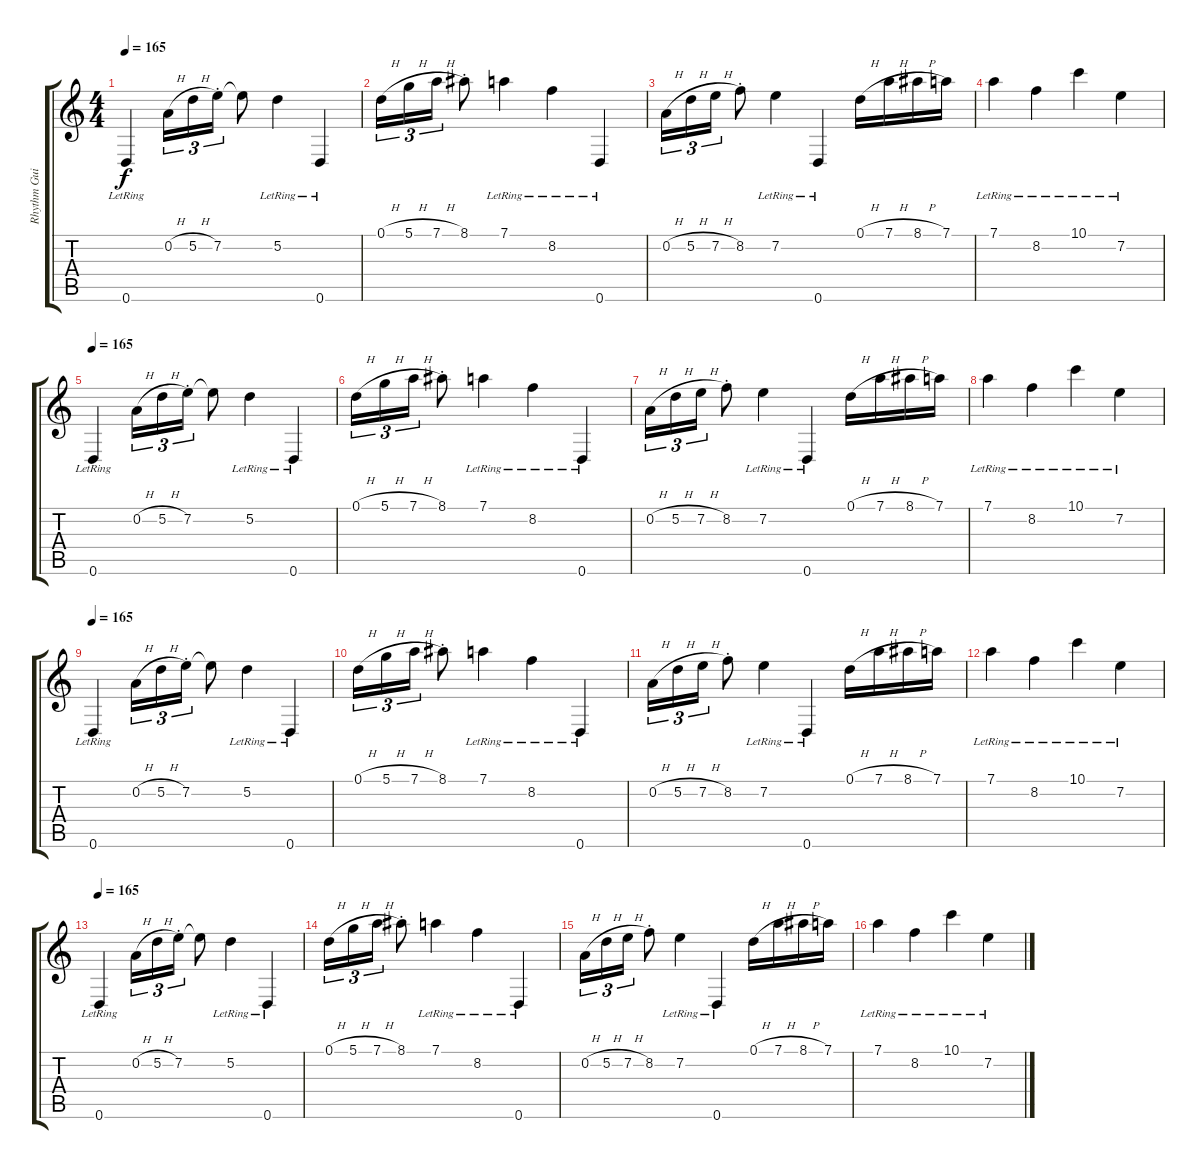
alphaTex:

\track ("Rhythm Guitar (Acoustic)" "Rhythm Gui") {instrument acousticguitarsteel}
\staff {score tabs}
\tuning (D4 A3 F3 C3 G2 D2) {hide}
\ts (4 4)
\tempo 165
\clef g2
\ks c
0.6{lr}.4{dy f} 0.2{h}.16{tu (3 2)} 5.2{h}.16{tu (3 2)} 7.2{st}.16{tu (3 2)} 7.2{t}.8 5.2{lr}.4 0.6{lr}.4 |
0.1{h}.16{tu (3 2)} 5.1{h}.16{tu (3 2)} 7.1{h}.16{tu (3 2)} 8.1{st}.8 7.1{lr}.4 8.2{lr}.4 0.6{lr}.4 |
0.2{h}.16{tu (3 2)} 5.2{h}.16{tu (3 2)} 7.2{h}.16{tu (3 2)} 8.2{st}.8 7.2{lr}.4 0.6{lr}.4 0.1{h}.16 7.1{h}.16 8.1{h}.16 7.1.16 |
7.1{lr}.4 8.2{lr}.4 10.1{lr}.4 7.2{lr}.4 |
\tempo 165
0.6{lr}.4 0.2{h}.16{tu (3 2)} 5.2{h}.16{tu (3 2)} 7.2{st}.16{tu (3 2)} 7.2{t}.8 5.2{lr}.4 0.6{lr}.4 |
0.1{h}.16{tu (3 2)} 5.1{h}.16{tu (3 2)} 7.1{h}.16{tu (3 2)} 8.1{st}.8 7.1{lr}.4 8.2{lr}.4 0.6{lr}.4 |
0.2{h}.16{tu (3 2)} 5.2{h}.16{tu (3 2)} 7.2{h}.16{tu (3 2)} 8.2{st}.8 7.2{lr}.4 0.6{lr}.4 0.1{h}.16 7.1{h}.16 8.1{h}.16 7.1.16 |
7.1{lr}.4 8.2{lr}.4 10.1{lr}.4 7.2{lr}.4 |
\tempo 165
0.6{lr}.4 0.2{h}.16{tu (3 2)} 5.2{h}.16{tu (3 2)} 7.2{st}.16{tu (3 2)} 7.2{t}.8 5.2{lr}.4 0.6{lr}.4 |
0.1{h}.16{tu (3 2)} 5.1{h}.16{tu (3 2)} 7.1{h}.16{tu (3 2)} 8.1{st}.8 7.1{lr}.4 8.2{lr}.4 0.6{lr}.4 |
0.2{h}.16{tu (3 2)} 5.2{h}.16{tu (3 2)} 7.2{h}.16{tu (3 2)} 8.2{st}.8 7.2{lr}.4 0.6{lr}.4 0.1{h}.16 7.1{h}.16 8.1{h}.16 7.1.16 |
7.1{lr}.4 8.2{lr}.4 10.1{lr}.4 7.2{lr}.4 |
\tempo 165
0.6{lr}.4 0.2{h}.16{tu (3 2)} 5.2{h}.16{tu (3 2)} 7.2{st}.16{tu (3 2)} 7.2{t}.8 5.2{lr}.4 0.6{lr}.4 |
0.1{h}.16{tu (3 2)} 5.1{h}.16{tu (3 2)} 7.1{h}.16{tu (3 2)} 8.1{st}.8 7.1{lr}.4 8.2{lr}.4 0.6{lr}.4 |
0.2{h}.16{tu (3 2)} 5.2{h}.16{tu (3 2)} 7.2{h}.16{tu (3 2)} 8.2{st}.8 7.2{lr}.4 0.6{lr}.4 0.1{h}.16 7.1{h}.16 8.1{h}.16 7.1.16 |
7.1{lr}.4 8.2{lr}.4 10.1{lr}.4 7.2{lr}.4
